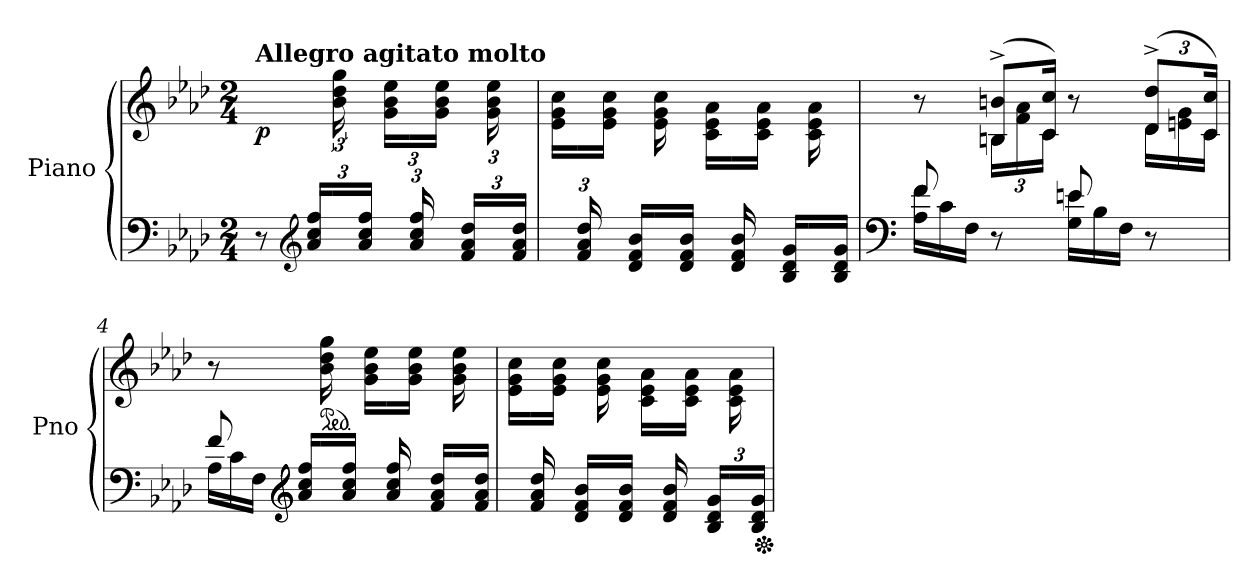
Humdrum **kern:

**kern	**kern	**dynam
*part1	*part1	*part1
*staff2	*staff1	*staff1/2
*I"Piano	*	*
*I'Pno	*	*
*clefF4	*clefG2	*
*k[b-e-a-d-]	*k[b-e-a-d-]	*
*M2/4	*M2/4	*
=1	=1	=1
*	*^	*
!	!LO:TX:a:B:t=Allegro agitato molto	!	!
!	!	!	!LO:DY:b
8r	8ryy	6ryy	p
*clefG2	*	*	*
*Xbrackettup	*	*	*
24a-/ 24cc/ 24ff/LL	8ryy	.	.
24ryy	.	24b-\ 24dd-\ 24gg\	.
24a-/ 24cc/ 24ff/JJ	.	24ryy	.
*	*	*Xbrackettup	*
24ryy	8ryy	24g\ 24b-\ 24ee-\LL	.
24a-/ 24cc/ 24ff/	.	24ryy	.
24ryy	.	24g\ 24b-\ 24ee-\JJ	.
24f/ 24a-/ 24dd-/LL	8ryy	24ryy	.
24ryy	.	24g\ 24b-\ 24ee-\	.
24f/ 24a-/ 24dd-/JJ	.	24ryy	.
=2	=2	=2	=2
*	*	*Xtuplet	*
24ryy	2ryy	24e-\ 24g\ 24cc\LL	.
24f/ 24a-/ 24dd-/	.	24ryy	.
24ryy	.	24e-\ 24g\ 24cc\JJ	.
*Xtuplet	*	*	*
24d-/ 24f/ 24b-/LL	.	24ryy	.
24ryy	.	24e-\ 24g\ 24cc\	.
24d-/ 24f/ 24b-/JJ	.	24ryy	.
24ryy	.	24c\ 24e-\ 24a-\LL	.
24d-/ 24f/ 24b-/	.	24ryy	.
24ryy	.	24c\ 24e-\ 24a-\JJ	.
24B-/ 24d-/ 24g/LL	.	24ryy	.
24ryy	.	24c\ 24e-\ 24a-\	.
24B-/ 24d-/ 24g/JJ	.	24ryy	.
=3	=3	=3	=3
*clefF4	*	*	*
*^	*	*	*
8f/	24A-\ 24f\LL	8r	8ryy	.
.	24c\	.	.	.
.	24F\JJ	.	.	.
8r	8ryy	(>12Bn/^ 12bn/^L	24B\LL	.
.	.	.	24f\ 24a-\	.
.	.	24c/ 24cc/Jk)	24c\JJ	.
8en/	24G\ 24e\LL	8r	8ryy	.
.	24B-\	.	.	.
.	24F\JJ	.	.	.
*	*	*tuplet	*Xtuplet	*
8r	8ryy	(>12d-/^ 12dd-/^L	24d-\LL	.
.	.	.	24en\ 24g\	.
.	.	24c/ 24cc/Jk)	24c\JJ	.
!!LO:LB:g=z	!!
=4	=4	=4	=4	=4
8f/	24A-\LL	8r	6ryy	.
.	24c\	.	.	.
.	24F\JJ	.	.	.
*clefG2	*	*	*	*
24a-/ 24cc/ 24ff/LL	8ryy	8ryy	.	.
*	*	*ped	*	*
24ryy	.	.	24b-\ 24dd-\ 24gg\	.
24a-/ 24cc/ 24ff/JJ	.	.	24ryy	.
24ryy	4ryy	4ryy	24g\ 24b-\ 24ee-\LL	.
24a-/ 24cc/ 24ff/	.	.	24ryy	.
24ryy	.	.	24g\ 24b-\ 24ee-\JJ	.
24f/ 24a-/ 24dd-/LL	.	.	24ryy	.
24ryy	.	.	24g\ 24b-\ 24ee-\	.
24f/ 24a-/ 24dd-/JJ	.	.	24ryy	.
*v	*v	*	*	*
=5	=5	=5	=5
24ryy	2ryy	24e-\ 24g\ 24cc\LL	.
24f/ 24a-/ 24dd-/	.	24ryy	.
24ryy	.	24e-\ 24g\ 24cc\JJ	.
24d-/ 24f/ 24b-/LL	.	24ryy	.
24ryy	.	24e-\ 24g\ 24cc\	.
24d-/ 24f/ 24b-/JJ	.	24ryy	.
24ryy	.	24c\ 24e-\ 24a-\LL	.
24d-/ 24f/ 24b-/	.	24ryy	.
24ryy	.	24c\ 24e-\ 24a-\JJ	.
*tuplet	*	*	*
24B-/ 24d-/ 24g/LL	.	24ryy	.
24ryy	.	24c\ 24e-\ 24a-\	.
24B-/ 24d-/ 24g/JJ	.	24ryy	.
*Xped	*	*	*
*	*v	*v	*
=	=	=
*-	*-	*-
